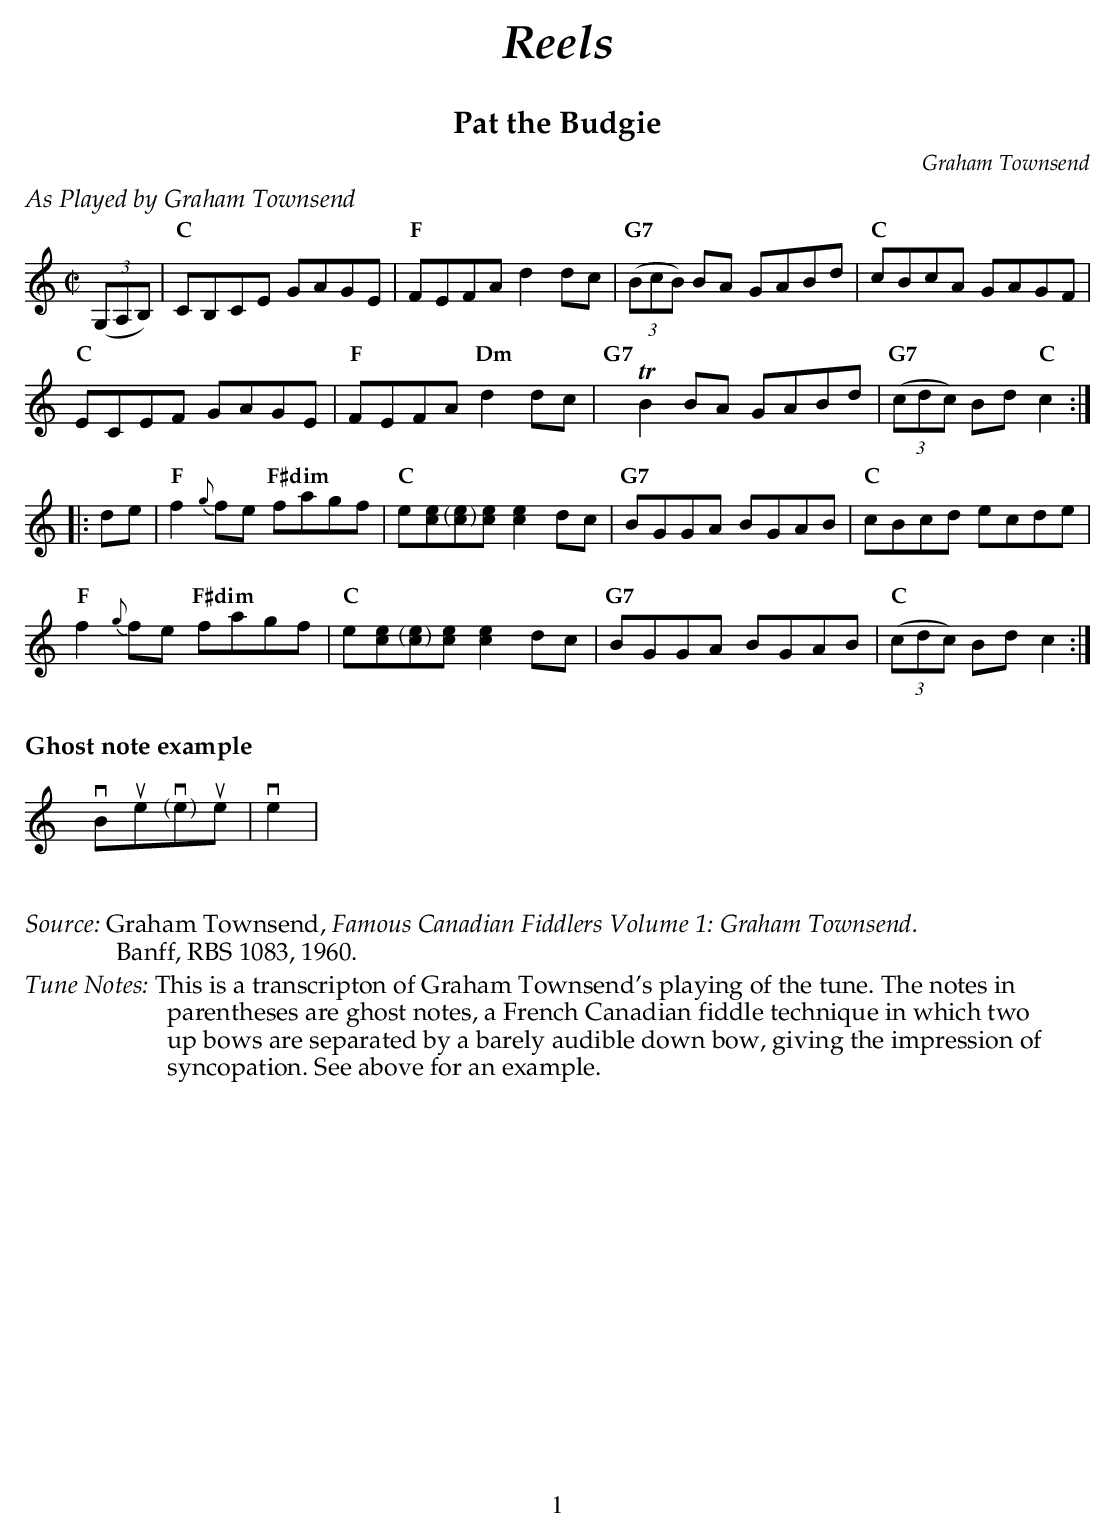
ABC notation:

X:1
T:Pat the Budgie
C:Graham Townsend
U:s = !slide!
U:t = !trill!
M:C|
L:1/8
K:C
%%text $2As Played by Graham Townsend$0
   ((3G,A,B,) |\
"C" CB,CE GAGE | "F" FEFA d2dc      | "G7" ((3BcB) BA GABd  | "C" cBcA GAGF  |
"C" ECEF GAGE  | "F" FEFA "Dm" d2dc | "G7" yytB2 BA GABd    | "G7" ((3cdc) Bd "C" c2  :|
|: de |\
"F" f2{g}fe "F#dim" fagf | "C" e[ce]"<("">)"[ce][ce] [ce]2dc | "G7" BGGA BGAB | "C" cBcd ecde |
"F" f2{g}fe "F#dim" fagf | "C" e[ce]"<("">)"[ce][ce] [ce]2dc | "G7" BGGA BGAB | "C" ((3cdc) Bd c2 :|
%%vskip 15
%%textfont Palatino-Bold 16
%%text Ghost note example
yy vBue"<("">)"veue | ve2 |
